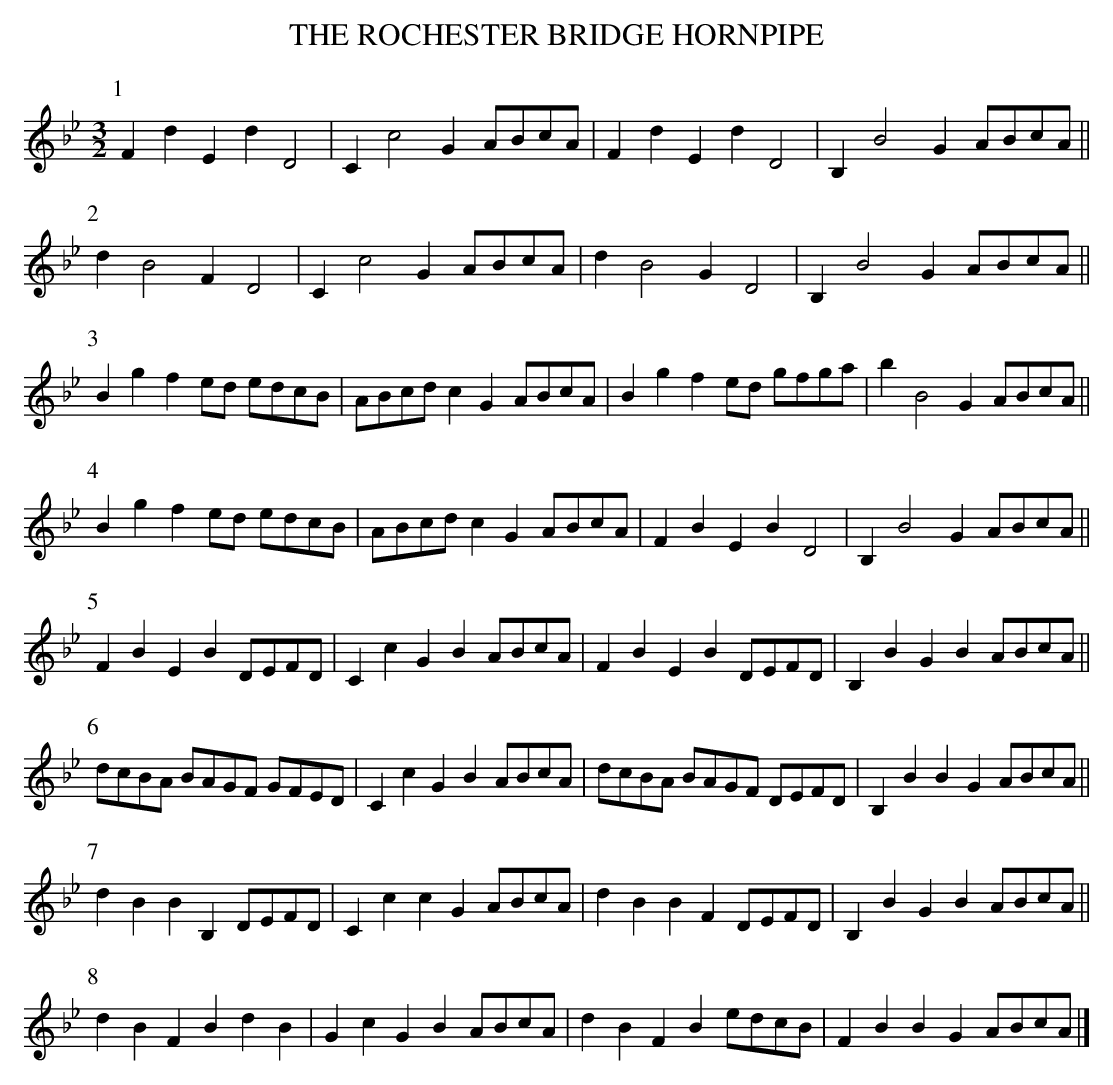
X:1
T:THE ROCHESTER BRIDGE HORNPIPE
M:3/2
L:1/8
K:Bb
P:1
F2 d2 E2 d2 D4   | C2    c4 G2 ABcA | F2 d2 E2 d2 D4   | B,2 B4    G2 ABcA ||
P:2
d2 B4    F2 D4   | C2    c4 G2 ABcA | d2 B4    G2 D4   | B,2 B4    G2 ABcA ||
P:3
B2 g2 f2 ed edcB | ABcd  c2 G2 ABcA | B2 g2 f2 ed gfga | b2  B4    G2 ABcA ||
P:4
B2 g2 f2 ed edcB | ABcd  c2 G2 ABcA | F2 B2 E2 B2 D4   | B,2 B4    G2 ABcA ||
P:5
F2 B2 E2 B2 DEFD | C2 c2 G2 B2 ABcA | F2 B2 E2 B2 DEFD | B,2 B2 G2 B2 ABcA ||
P:6
dcBA  BAGF  GFED | C2 c2 G2 B2 ABcA | dcBA  BAGF  DEFD | B,2 B2 B2 G2 ABcA ||
P:7
d2 B2 B2 B,2 DEFD| C2 c2 c2 G2 ABcA | d2 B2 B2 F2 DEFD | B,2 B2 G2 B2 ABcA ||
P:8
d2 B2 F2 B2 d2 B2| G2 c2 G2 B2 ABcA | d2 B2 F2 B2 edcB | F2  B2 B2 G2 ABcA |]
